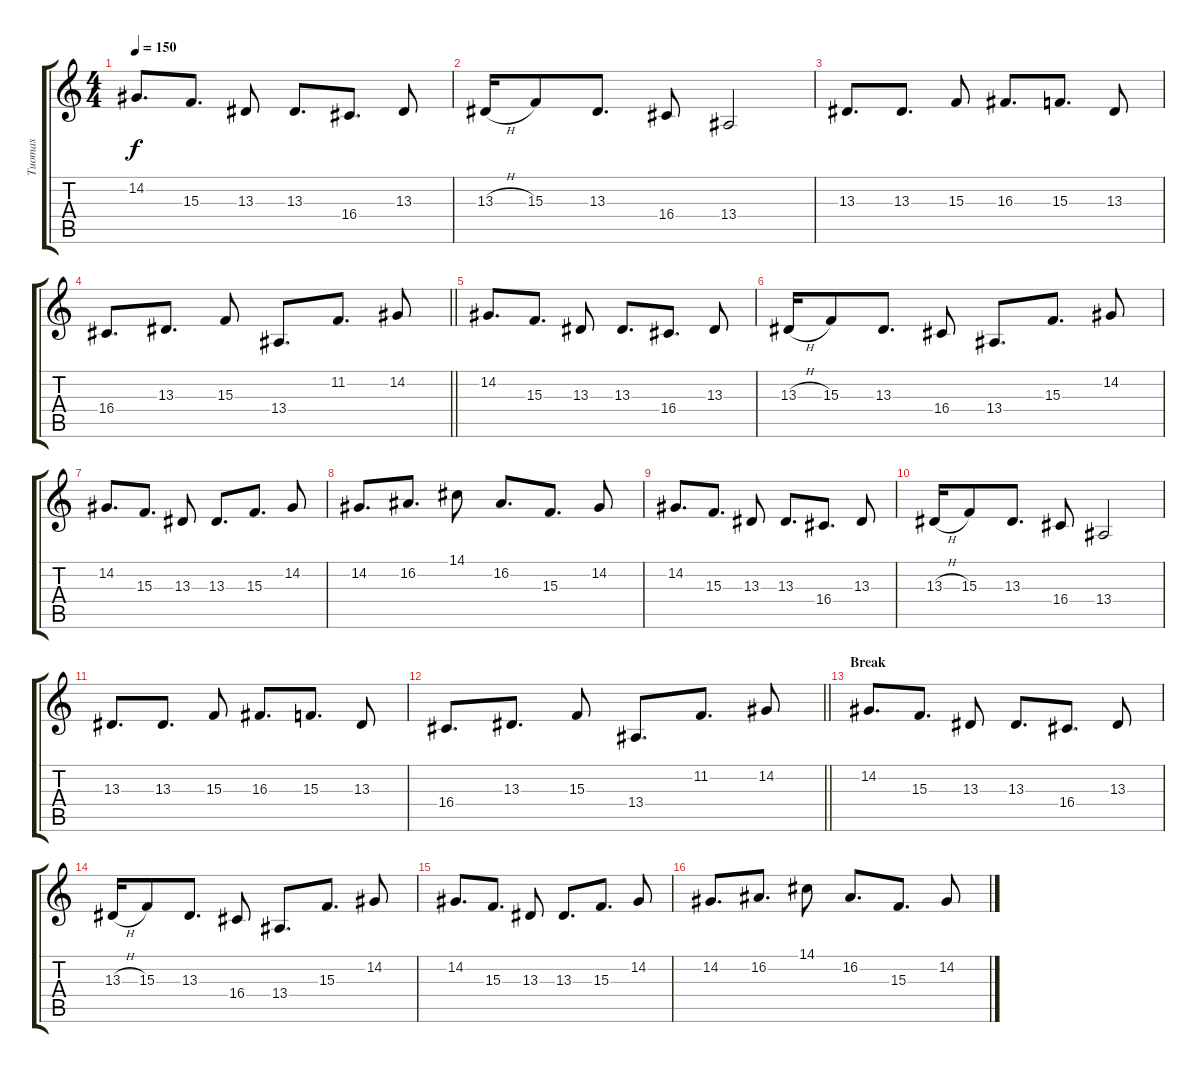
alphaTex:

\track ("Tuomas" "Tuomas") {instrument violin}
\staff {score tabs}
\tuning (B3 Gb3 D3 A2 E2 B1) {hide}
\ts (4 4)
\tempo 150
\clef g2
\ks c
14.2.8{d dy f} 15.3.8{d} 13.3.8 13.3.8{d} 16.4.8{d} 13.3.8 |
13.3{h}.16 15.3.8 13.3.8{d} 16.4.8 13.4.2 |
13.3.8{d} 13.3.8{d} 15.3.8 16.3.8{d} 15.3.8{d} 13.3.8 |
\barLineRight lightlight
16.4.8{d} 13.3.8{d} 15.3.8 13.4.8{d} 11.2.8{d} 14.2.8 |
\section ("" "")
14.2.8{d} 15.3.8{d} 13.3.8 13.3.8{d} 16.4.8{d} 13.3.8 |
13.3{h}.16 15.3.8 13.3.8{d} 16.4.8 13.4.8{d} 15.3.8{d} 14.2.8 |
14.2.8{d} 15.3.8{d} 13.3.8 13.3.8{d} 15.3.8{d} 14.2.8 |
14.2.8{d} 16.2.8{d} 14.1.8 16.2.8{d} 15.3.8{d} 14.2.8 |
14.2.8{d} 15.3.8{d} 13.3.8 13.3.8{d} 16.4.8{d} 13.3.8 |
13.3{h}.16 15.3.8 13.3.8{d} 16.4.8 13.4.2 |
13.3.8{d} 13.3.8{d} 15.3.8 16.3.8{d} 15.3.8{d} 13.3.8 |
\barLineRight lightlight
16.4.8{d} 13.3.8{d} 15.3.8 13.4.8{d} 11.2.8{d} 14.2.8 |
\section ("" "Break")
14.2.8{d} 15.3.8{d} 13.3.8 13.3.8{d} 16.4.8{d} 13.3.8 |
13.3{h}.16 15.3.8 13.3.8{d} 16.4.8 13.4.8{d} 15.3.8{d} 14.2.8 |
14.2.8{d} 15.3.8{d} 13.3.8 13.3.8{d} 15.3.8{d} 14.2.8 |
14.2.8{d} 16.2.8{d} 14.1.8 16.2.8{d} 15.3.8{d} 14.2.8
